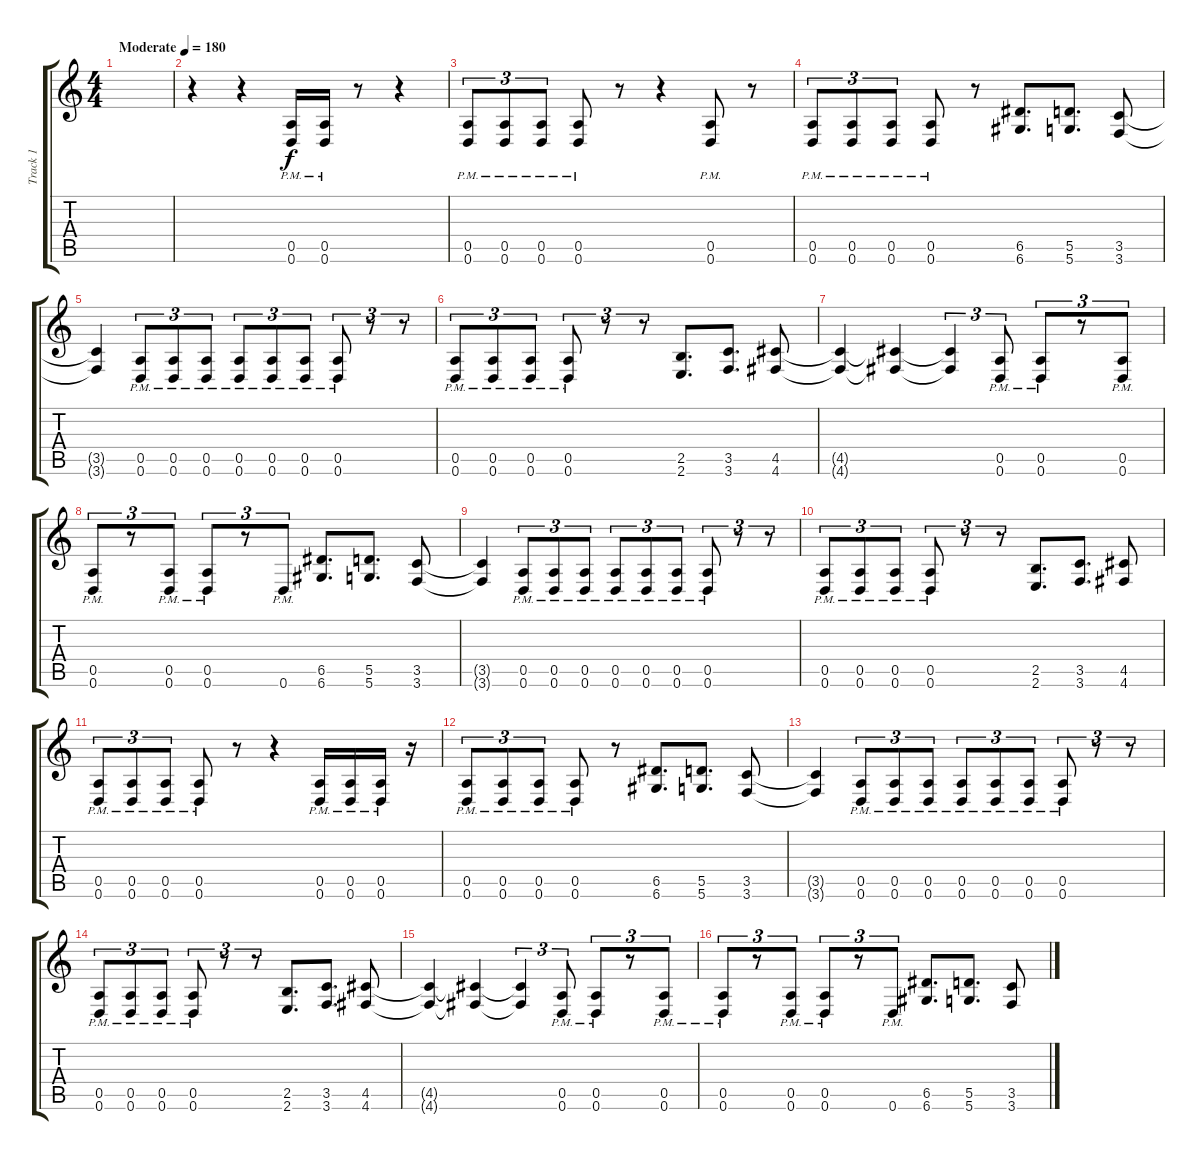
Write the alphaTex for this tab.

\track ("Track 1" "Track 1") {instrument distortionguitar}
\staff {score tabs}
\tuning (E4 B3 G3 D3 A2 D2) {hide}
\ts (4 4)
\tempo (180 "Moderate")
\clef g2
\ks c
|
r.4 r.4 (0.5{pm} 0.6{pm}).16 (0.5{pm} 0.6{pm}).16 r.8 r.4 |
(0.5{pm} 0.6{pm}).8{tu (3 2)} (0.5{pm} 0.6{pm}).8{tu (3 2)} (0.5{pm} 0.6{pm}).8{tu (3 2)} (0.5{pm} 0.6{pm}).8 r.8 r.4 (0.5{pm} 0.6{pm}).8 r.8 |
(0.5{pm} 0.6{pm}).8{tu (3 2)} (0.5{pm} 0.6{pm}).8{tu (3 2)} (0.5{pm} 0.6{pm}).8{tu (3 2)} (0.5{pm} 0.6{pm}).8 r.8 (6.5 6.6).8{d} (5.5 5.6).8{d} (3.5 3.6).8 |
(3.5{t} 3.6{t}).4 (0.5{pm} 0.6{pm}).8{tu (3 2)} (0.5{pm} 0.6{pm}).8{tu (3 2)} (0.5{pm} 0.6{pm}).8{tu (3 2)} (0.5{pm} 0.6{pm}).8{tu (3 2)} (0.5{pm} 0.6{pm}).8{tu (3 2)} (0.5{pm} 0.6{pm}).8{tu (3 2)} (0.5{pm} 0.6{pm}).8{tu (3 2)} r.8{tu (3 2)} r.8{tu (3 2)} |
(0.5{pm} 0.6{pm}).8{tu (3 2)} (0.5{pm} 0.6{pm}).8{tu (3 2)} (0.5{pm} 0.6{pm}).8{tu (3 2)} (0.5{pm} 0.6{pm}).8{tu (3 2)} r.8{tu (3 2)} r.8{tu (3 2)} (2.5 2.6).8{d} (3.5 3.6).8{d} (4.5 4.6).8 |
(4.5{t} 4.6{t}).4 (4.5{t} 4.6{t}).4 (4.5{t} 4.6{t}).4{tu (3 2)} (0.5{pm} 0.6{pm}).8{tu (3 2)} (0.5{pm} 0.6{pm}).8{tu (3 2)} r.8{tu (3 2)} (0.5{pm} 0.6{pm}).8{tu (3 2)} |
(0.5{pm} 0.6{pm}).8{tu (3 2)} r.8{tu (3 2)} (0.5{pm} 0.6{pm}).8{tu (3 2)} (0.5{pm} 0.6{pm}).8{tu (3 2)} r.8{tu (3 2)} 0.6{pm}.8{tu (3 2)} (6.5 6.6).8{d} (5.5 5.6).8{d} (3.5 3.6).8 |
(3.5{t} 3.6{t}).4 (0.5{pm} 0.6{pm}).8{tu (3 2)} (0.5{pm} 0.6{pm}).8{tu (3 2)} (0.5{pm} 0.6{pm}).8{tu (3 2)} (0.5{pm} 0.6{pm}).8{tu (3 2)} (0.5{pm} 0.6{pm}).8{tu (3 2)} (0.5{pm} 0.6{pm}).8{tu (3 2)} (0.5{pm} 0.6{pm}).8{tu (3 2)} r.8{tu (3 2)} r.8{tu (3 2)} |
(0.5{pm} 0.6{pm}).8{tu (3 2)} (0.5{pm} 0.6{pm}).8{tu (3 2)} (0.5{pm} 0.6{pm}).8{tu (3 2)} (0.5{pm} 0.6{pm}).8{tu (3 2)} r.8{tu (3 2)} r.8{tu (3 2)} (2.5 2.6).8{d} (3.5 3.6).8{d} (4.5 4.6).8 |
(0.5{pm} 0.6{pm}).8{tu (3 2)} (0.5{pm} 0.6{pm}).8{tu (3 2)} (0.5{pm} 0.6{pm}).8{tu (3 2)} (0.5{pm} 0.6{pm}).8 r.8 r.4 (0.5{pm} 0.6{pm}).16 (0.5{pm} 0.6{pm}).16 (0.5{pm} 0.6{pm}).16 r.16 |
(0.5{pm} 0.6{pm}).8{tu (3 2)} (0.5{pm} 0.6{pm}).8{tu (3 2)} (0.5{pm} 0.6{pm}).8{tu (3 2)} (0.5{pm} 0.6{pm}).8 r.8 (6.5 6.6).8{d} (5.5 5.6).8{d} (3.5 3.6).8 |
(3.5{t} 3.6{t}).4 (0.5{pm} 0.6{pm}).8{tu (3 2)} (0.5{pm} 0.6{pm}).8{tu (3 2)} (0.5{pm} 0.6{pm}).8{tu (3 2)} (0.5{pm} 0.6{pm}).8{tu (3 2)} (0.5{pm} 0.6{pm}).8{tu (3 2)} (0.5{pm} 0.6{pm}).8{tu (3 2)} (0.5{pm} 0.6{pm}).8{tu (3 2)} r.8{tu (3 2)} r.8{tu (3 2)} |
(0.5{pm} 0.6{pm}).8{tu (3 2)} (0.5{pm} 0.6{pm}).8{tu (3 2)} (0.5{pm} 0.6{pm}).8{tu (3 2)} (0.5{pm} 0.6{pm}).8{tu (3 2)} r.8{tu (3 2)} r.8{tu (3 2)} (2.5 2.6).8{d} (3.5 3.6).8{d} (4.5 4.6).8 |
(4.5{t} 4.6{t}).4 (4.5{t} 4.6{t}).4 (4.5{t} 4.6{t}).4{tu (3 2)} (0.5{pm} 0.6{pm}).8{tu (3 2)} (0.5{pm} 0.6{pm}).8{tu (3 2)} r.8{tu (3 2)} (0.5{pm} 0.6{pm}).8{tu (3 2)} |
(0.5{pm} 0.6{pm}).8{tu (3 2)} r.8{tu (3 2)} (0.5{pm} 0.6{pm}).8{tu (3 2)} (0.5{pm} 0.6{pm}).8{tu (3 2)} r.8{tu (3 2)} 0.6{pm}.8{tu (3 2)} (6.5 6.6).8{d} (5.5 5.6).8{d} (3.5 3.6).8
